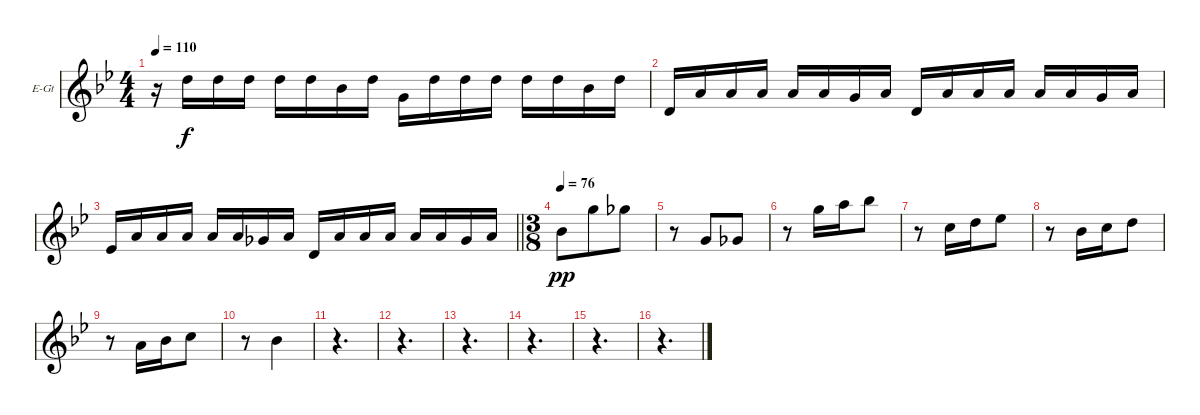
\defaultSystemsLayout 4
\bracketExtendMode groupsimilarinstruments
\firstSystemTrackNameOrientation horizontal
\otherSystemsTrackNameOrientation horizontal
\track ("Secondo" "E-Gt") {instrument distortionguitar}
\staff {score}
\tuning (E4 B3 G3 D3 A2 E2)
\ts (4 4)
\tempo 110
\clef g2
\ks gminor
r.16{dy pp} 3.2.16{dy f} 3.2.16 3.2.16 3.2.16 3.2.16 3.3.16 3.2.16 0.3.16 3.2.16 3.2.16 3.2.16 3.2.16 3.2.16 3.3.16 3.2.16 |
0.4.16 2.3.16 2.3.16 2.3.16 2.3.16 2.3.16 0.3.16 2.3.16 0.4.16 2.3.16 2.3.16 2.3.16 2.3.16 2.3.16 0.3.16 2.3.16 |
\barLineRight lightlight
1.4.16 2.3.16 2.3.16 2.3.16 2.3.16 2.3.16 4.4.16 2.3.16 0.4.16 2.3.16 2.3.16 2.3.16 2.3.16 2.3.16 4.4.16 2.3.16 |
\ts (3 8)
\tempo 76
3.3.8{dy pp} 3.1.8 2.1.8 |
r.8 0.3.8 4.4.8 |
r.8 3.1.16 5.1.16 6.1.8 |
r.8 1.2.16 3.2.16 4.2.8 |
r.8 3.3.16 1.2.16 3.2.8 |
r.8 2.3.16 3.3.16 1.2.8 |
r.8 3.3.4 |
r.4{d} |
r.4{d} |
r.4{d} |
r.4{d} |
r.4{d} |
r.4{d}
